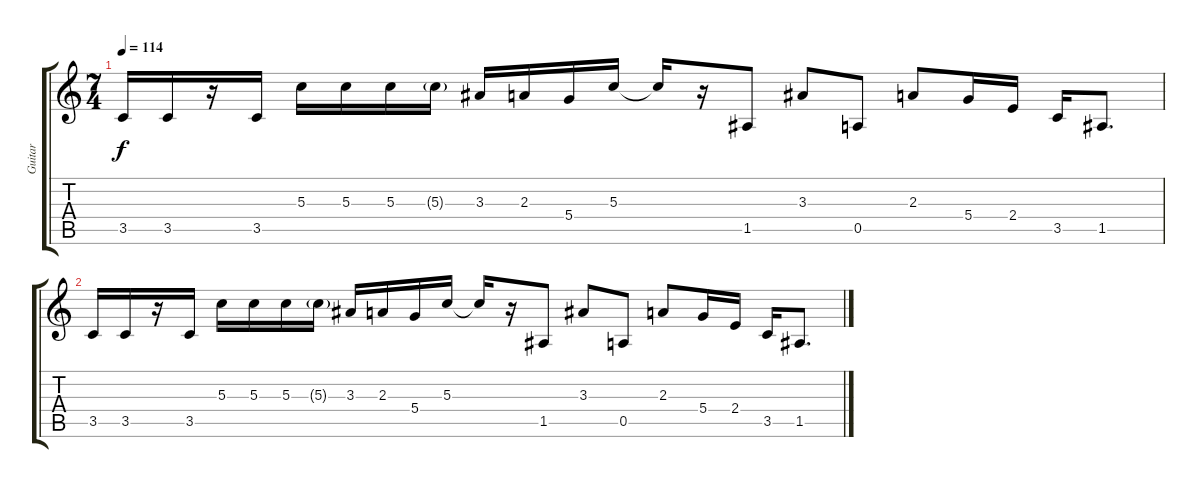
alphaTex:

\track ("Guitar" "Guitar") {instrument overdrivenguitar}
\staff {score tabs}
\tuning (E4 B3 G3 D3 A2 E2) {hide}
\ts (7 4)
\tempo 114
\clef g2
\ks c
3.5.16{dy f} 3.5.16 r.16 3.5.16 5.3.16 5.3.16 5.3.16 5.3{g}.16 3.3.16 2.3.16 5.4.16 5.3.16 5.3{t}.16 r.16 1.5.8 3.3.8 0.5.8 2.3.8 5.4.16 2.4.16 3.5.16 1.5.8{d} |
3.5.16 3.5.16 r.16 3.5.16 5.3.16 5.3.16 5.3.16 5.3{g}.16 3.3.16 2.3.16 5.4.16 5.3.16 5.3{t}.16 r.16 1.5.8 3.3.8 0.5.8 2.3.8 5.4.16 2.4.16 3.5.16 1.5.8{d}
